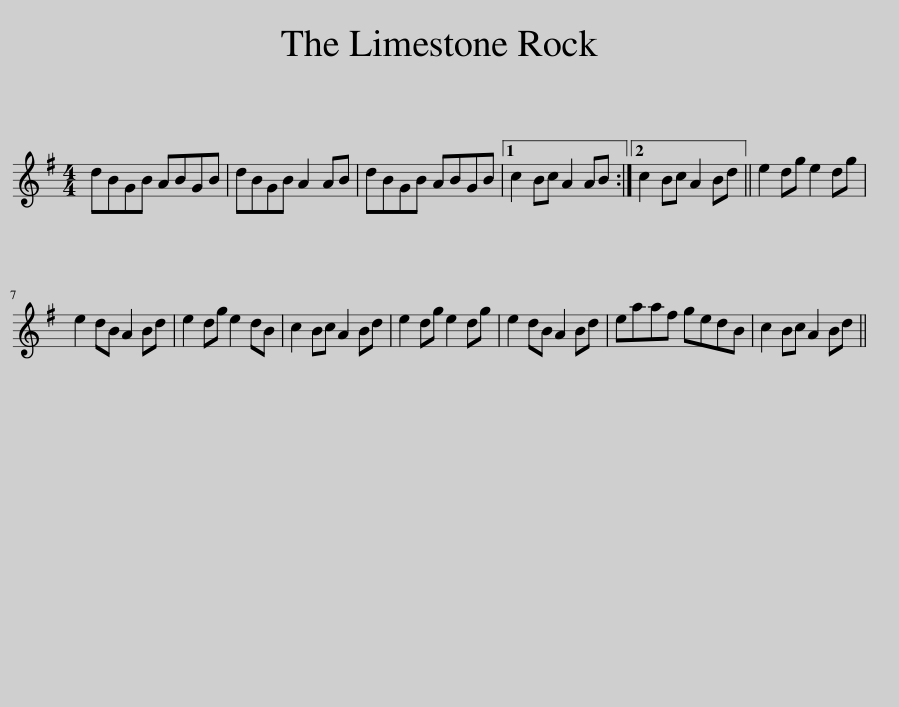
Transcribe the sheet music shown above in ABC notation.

X:1
L:1/8
M:4/4
I:linebreak $
K:G
V:1 treble
V:1
 dBGB ABGB | dBGB A2 AB | dBGB ABGB |1 c2 Bc A2 AB :|2 c2 Bc A2 Bd || %5
 e2 dg e2 dg |$ e2 dB A2 Bd | e2 dg e2 dB | c2 Bc A2 Bd | e2 dg e2 dg | %10
 e2 dB A2 Bd | eaaf gedB | c2 Bc A2 Bd || %13
